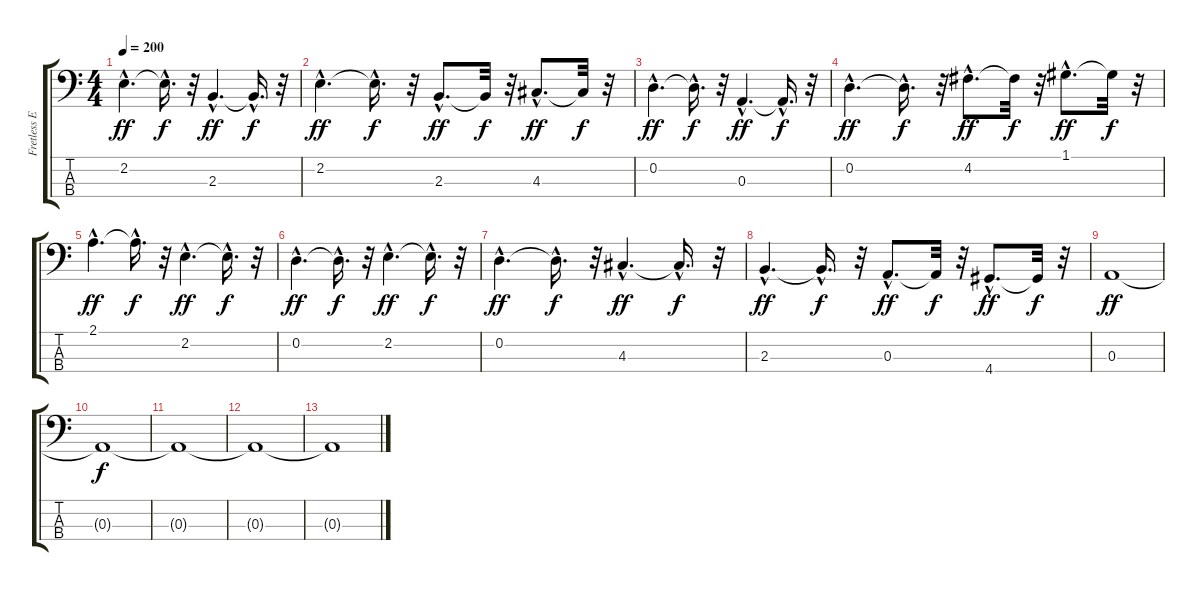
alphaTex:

\track ("Fretless E.Bass" "Fretless E") {instrument fretlessbass}
\staff {score tabs}
\tuning (G2 D2 A1 E1) {hide}
\ts (4 4)
\tempo 200
\clef f4
\ks c
2.2{hac}.4{d dy ff} 2.2{hac t}.16{d dy f} r.32 2.3{hac}.4{d dy ff} 2.3{hac t}.16{d dy f} r.32 |
2.2{hac}.4{d dy ff} 2.2{hac t}.16{d dy f} r.32 2.3{hac}.8{d dy ff} 2.3{t}.32{dy f} r.32 4.3{hac}.8{d dy ff} 4.3{t}.32{dy f} r.32 |
0.2{hac}.4{d dy ff} 0.2{hac t}.16{d dy f} r.32 0.3{hac}.4{d dy ff} 0.3{hac t}.16{d dy f} r.32 |
0.2{hac}.4{d dy ff} 0.2{hac t}.16{d dy f} r.32 4.2{hac}.8{d dy ff} 4.2{t}.32{dy f} r.32 1.1{hac}.8{d dy ff} 1.1{t}.32{dy f} r.32 |
2.1{hac}.4{d dy ff} 2.1{hac t}.16{d dy f} r.32 2.2{hac}.4{d dy ff} 2.2{hac t}.16{d dy f} r.32 |
0.2{hac}.4{d dy ff} 0.2{hac t}.16{d dy f} r.32 2.2{hac}.4{d dy ff} 2.2{hac t}.16{d dy f} r.32 |
0.2{hac}.4{d dy ff} 0.2{hac t}.16{d dy f} r.32 4.3{hac}.4{d dy ff} 4.3{hac t}.16{d dy f} r.32 |
2.3{hac}.4{d dy ff} 2.3{hac t}.16{d dy f} r.32 0.3{hac}.8{d dy ff} 0.3{t}.32{dy f} r.32 4.4{hac}.8{d dy ff} 4.4{t}.32{dy f} r.32 |
0.3.1{dy ff} |
0.3{t}.1{dy f} |
0.3{t}.1 |
0.3{t}.1 |
0.3{t}.1
